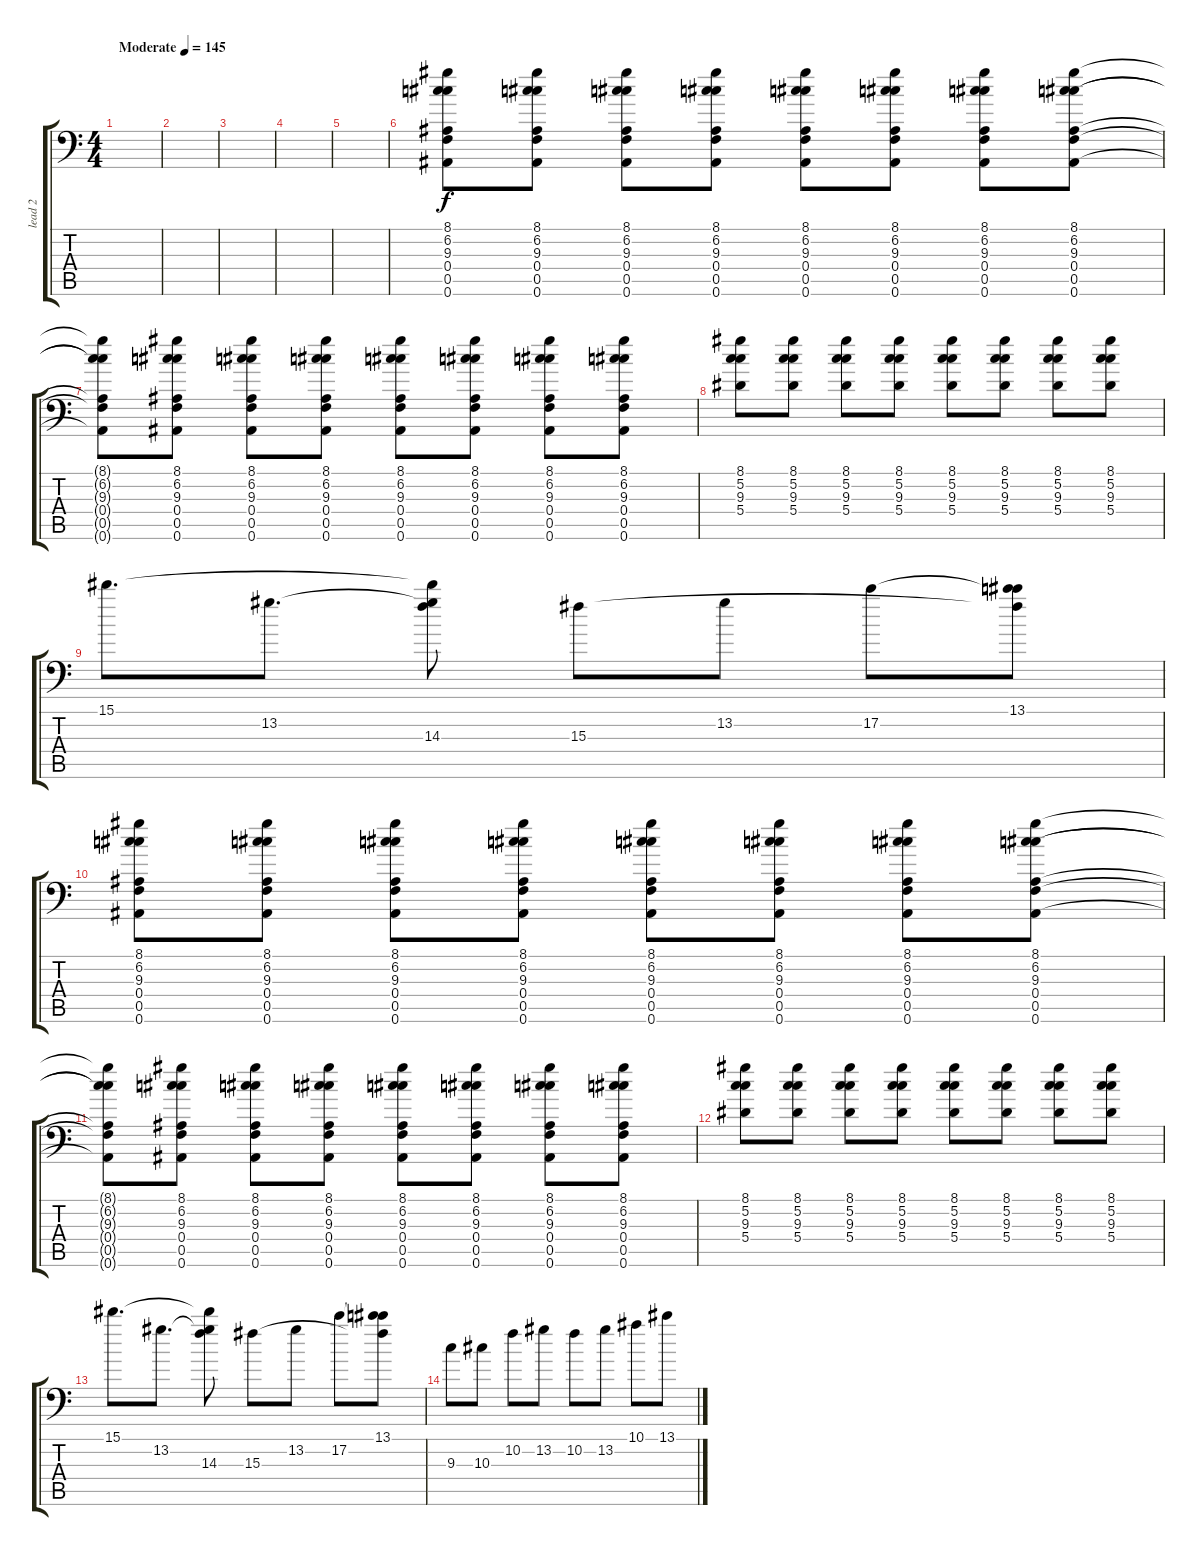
\track ("lead 2" "lead 2") {instrument distortionguitar}
\staff {score tabs}
\tuning (C4 G3 Eb3 Bb2 F2 Bb1) {hide}
\ts (4 4)
\tempo (145 "Moderate")
\clef f4
\ks c
|
|
|
|
|
(8.1 6.2 9.3 0.4 0.5 0.6).8 (8.1 6.2 9.3 0.4 0.5 0.6).8 (8.1 6.2 9.3 0.4 0.5 0.6).8 (8.1 6.2 9.3 0.4 0.5 0.6).8 (8.1 6.2 9.3 0.4 0.5 0.6).8 (8.1 6.2 9.3 0.4 0.5 0.6).8 (8.1 6.2 9.3 0.4 0.5 0.6).8 (8.1 6.2 9.3 0.4 0.5 0.6).8 |
(8.1{t} 6.2{t} 9.3{t} 0.4{t} 0.5{t} 0.6{t}).8 (8.1 6.2 9.3 0.4 0.5 0.6).8 (8.1 6.2 9.3 0.4 0.5 0.6).8 (8.1 6.2 9.3 0.4 0.5 0.6).8 (8.1 6.2 9.3 0.4 0.5 0.6).8 (8.1 6.2 9.3 0.4 0.5 0.6).8 (8.1 6.2 9.3 0.4 0.5 0.6).8 (8.1 6.2 9.3 0.4 0.5 0.6).8 |
(8.1 5.2 9.3 5.4).8 (8.1 5.2 9.3 5.4).8 (8.1 5.2 9.3 5.4).8 (8.1 5.2 9.3 5.4).8 (8.1 5.2 9.3 5.4).8 (8.1 5.2 9.3 5.4).8 (8.1 5.2 9.3 5.4).8 (8.1 5.2 9.3 5.4).8 |
15.1.8{d} 13.2.8{d} (15.1{t} 13.2{t} 14.3).8 15.3.8 13.2.8 17.2.8 (13.1 17.2{t} 15.3{t}).8 |
(8.1 6.2 9.3 0.4 0.5 0.6).8 (8.1 6.2 9.3 0.4 0.5 0.6).8 (8.1 6.2 9.3 0.4 0.5 0.6).8 (8.1 6.2 9.3 0.4 0.5 0.6).8 (8.1 6.2 9.3 0.4 0.5 0.6).8 (8.1 6.2 9.3 0.4 0.5 0.6).8 (8.1 6.2 9.3 0.4 0.5 0.6).8 (8.1 6.2 9.3 0.4 0.5 0.6).8 |
(8.1{t} 6.2{t} 9.3{t} 0.4{t} 0.5{t} 0.6{t}).8 (8.1 6.2 9.3 0.4 0.5 0.6).8 (8.1 6.2 9.3 0.4 0.5 0.6).8 (8.1 6.2 9.3 0.4 0.5 0.6).8 (8.1 6.2 9.3 0.4 0.5 0.6).8 (8.1 6.2 9.3 0.4 0.5 0.6).8 (8.1 6.2 9.3 0.4 0.5 0.6).8 (8.1 6.2 9.3 0.4 0.5 0.6).8 |
(8.1 5.2 9.3 5.4).8 (8.1 5.2 9.3 5.4).8 (8.1 5.2 9.3 5.4).8 (8.1 5.2 9.3 5.4).8 (8.1 5.2 9.3 5.4).8 (8.1 5.2 9.3 5.4).8 (8.1 5.2 9.3 5.4).8 (8.1 5.2 9.3 5.4).8 |
15.1.8{d} 13.2.8{d} (15.1{t} 13.2{t} 14.3).8 15.3.8 13.2.8 17.2.8 (13.1 17.2{t} 15.3{t}).8 |
9.3.8 10.3.8 10.2.8 13.2.8 10.2.8 13.2.8 10.1.8 13.1.8
